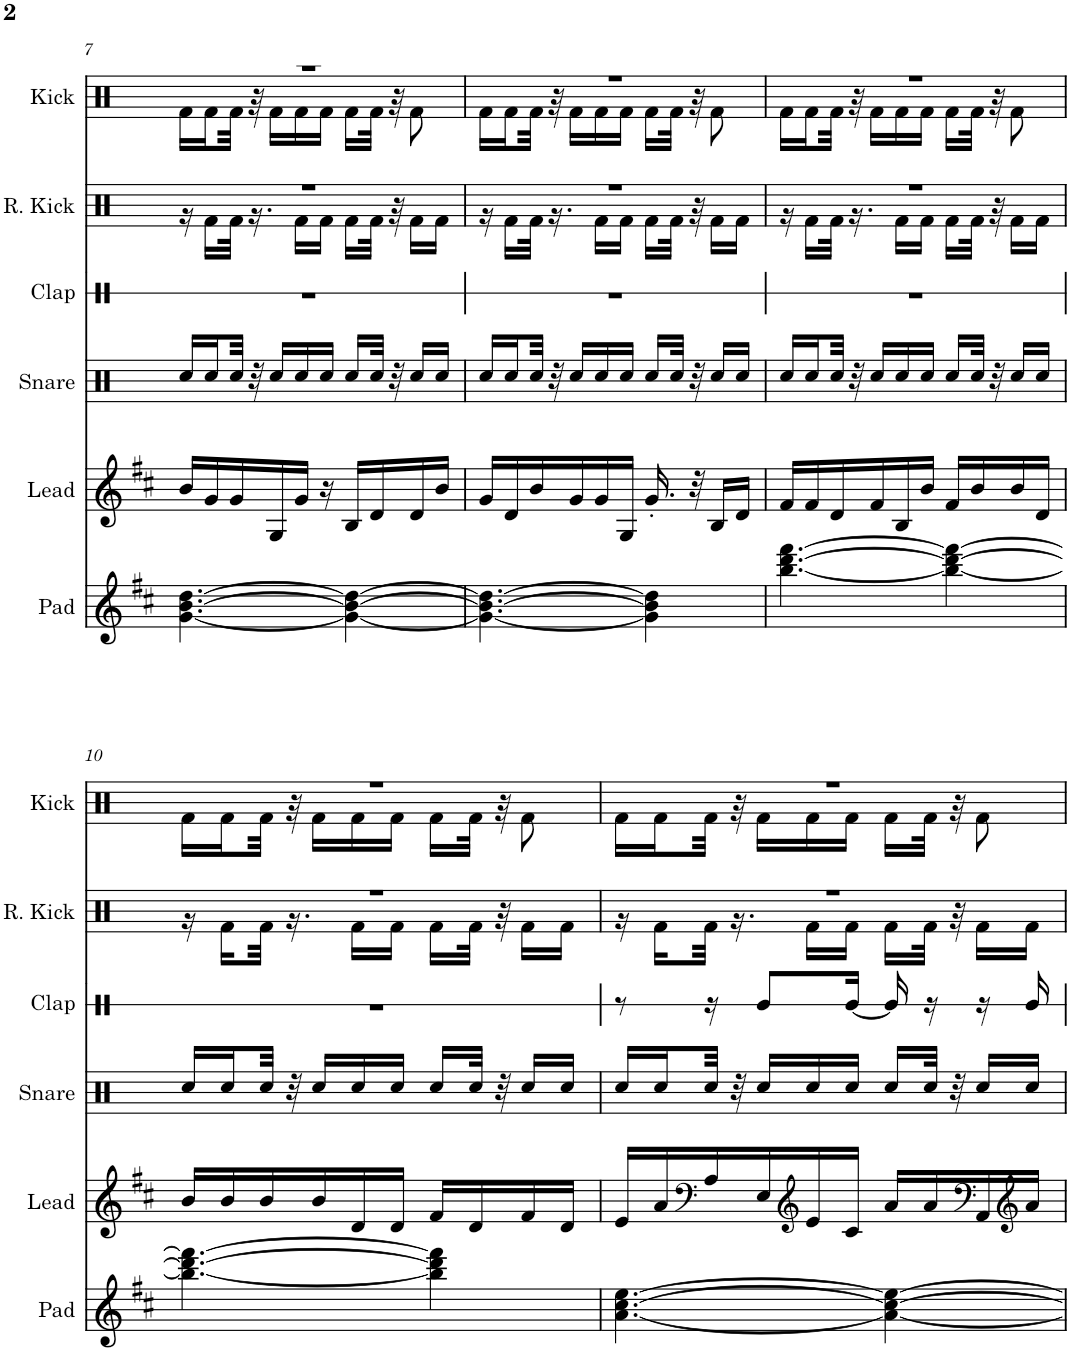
**kern	**kern	**kern	**kern	**kern	**kern
*part6	*part5	*part4	*part3	*part2	*part1
*staff6	*staff5	*staff4	*staff3	*staff2	*staff1
*I"Pad	*I"Lead	*I"Snare	*I"Clap	*I"Reverb Kick	*I"Kick
*I'Pad	*I'Lead	*I'Snare	*I'Clap	*I'R. Kick	*I'Kick
!!LO:PB:g=z
*clefG2	*clefG2	*clefX	*clefX	*clefX	*clefX
*k[f#c#]	*k[f#c#]	*k[f#c#]	*k[f#c#]	*k[f#c#]	*k[f#c#]
*M5/8	*M5/8	*M5/8	*M5/8	*M5/8	*M5/8
=7	=7	=7	=7	=7	=7
*	*	*	*	*^	*^
[4.g\ [4.b\ [4.dd\	16b/LL	16Rcc/LL	8%5r	8%5r	16r	8%5r	16Rf\LL
.	16g/	16Rcc/	.	.	16Rf\LL	.	16Rf\
.	16g/	32Rcc/JJk	.	.	32Rf\JJk	.	32Rf\JJk
.	.	32r	.	.	16.r	.	32r
.	16G/	16Rcc/LL	.	.	.	.	16Rf\LL
.	16g/JJ	16Rcc/	.	.	16Rf\LL	.	16Rf\
.	16r	16Rcc/JJ	.	.	16Rf\JJ	.	16Rf\JJ
4g\_ 4b\_ 4dd\_	16B/LL	16Rcc/LL	.	.	16Rf\LL	.	16Rf\LL
.	16d/	32Rcc/JJk	.	.	32Rf\JJk	.	32Rf\JJk
.	.	32r	.	.	32r	.	32r
.	16d/	16Rcc/LL	.	.	16Rf\LL	.	8Rf\
.	16b/JJ	16Rcc/JJ	.	.	16Rf\JJ	.	.
=8	=8	=8	=8	=8	=8	=8	=8
4.g\_ 4.b\_ 4.dd\_	16g/LL	16Rcc/LL	8%5r	8%5r	16r	8%5r	16Rf\LL
.	16d/	16Rcc/	.	.	16Rf\LL	.	16Rf\
.	16b/	32Rcc/JJk	.	.	32Rf\JJk	.	32Rf\JJk
.	.	32r	.	.	16.r	.	32r
.	16g/	16Rcc/LL	.	.	.	.	16Rf\LL
.	16g/	16Rcc/	.	.	16Rf\LL	.	16Rf\
.	16G/JJ	16Rcc/JJ	.	.	16Rf\JJ	.	16Rf\JJ
4g\] 4b\] 4dd\]	16.g'/	16Rcc/LL	.	.	16Rf\LL	.	16Rf\LL
.	.	32Rcc/JJk	.	.	32Rf\JJk	.	32Rf\JJk
.	32r	32r	.	.	32r	.	32r
.	16B/LL	16Rcc/LL	.	.	16Rf\LL	.	8Rf\
.	16d/JJ	16Rcc/JJ	.	.	16Rf\JJ	.	.
=9	=9	=9	=9	=9	=9	=9	=9
[4.bb\ [4.ddd\ [4.fff#\	16f#/LL	16Rcc/LL	8%5r	8%5r	16r	8%5r	16Rf\LL
.	16f#/	16Rcc/	.	.	16Rf\LL	.	16Rf\
.	16d/	32Rcc/JJk	.	.	32Rf\JJk	.	32Rf\JJk
.	.	32r	.	.	16.r	.	32r
.	16f#/	16Rcc/LL	.	.	.	.	16Rf\LL
.	16B/	16Rcc/	.	.	16Rf\LL	.	16Rf\
.	16b/JJ	16Rcc/JJ	.	.	16Rf\JJ	.	16Rf\JJ
4bb\_ 4ddd\_ 4fff#\_	16f#/LL	16Rcc/LL	.	.	16Rf\LL	.	16Rf\LL
.	16b/	32Rcc/JJk	.	.	32Rf\JJk	.	32Rf\JJk
.	.	32r	.	.	32r	.	32r
.	16b/	16Rcc/LL	.	.	16Rf\LL	.	8Rf\
.	16d/JJ	16Rcc/JJ	.	.	16Rf\JJ	.	.
!!LO:LB:g=z	!!
=10	=10	=10	=10	=10	=10	=10	=10
4.bb\_ 4.ddd\_ 4.fff#\_	16b/LL	16Rcc/LL	8%5r	8%5r	16r	8%5r	16Rf\LL
.	16b/	16Rcc/	.	.	16Rf\LL	.	16Rf\
.	16b/	32Rcc/JJk	.	.	32Rf\JJk	.	32Rf\JJk
.	.	32r	.	.	16.r	.	32r
.	16b/	16Rcc/LL	.	.	.	.	16Rf\LL
.	16d/	16Rcc/	.	.	16Rf\LL	.	16Rf\
.	16d/JJ	16Rcc/JJ	.	.	16Rf\JJ	.	16Rf\JJ
4bb\] 4ddd\] 4fff#\]	16f#/LL	16Rcc/LL	.	.	16Rf\LL	.	16Rf\LL
.	16d/	32Rcc/JJk	.	.	32Rf\JJk	.	32Rf\JJk
.	.	32r	.	.	32r	.	32r
.	16f#/	16Rcc/LL	.	.	16Rf\LL	.	8Rf\
.	16d/JJ	16Rcc/JJ	.	.	16Rf\JJ	.	.
=11	=11	=11	=11	=11	=11	=11	=11
[4.a\ [4.cc#\ [4.ee\	16e/LL	16Rcc/LL	8r	8%5r	16r	8%5r	16Rf\LL
.	16a/	16Rcc/	.	.	16Rf\LL	.	16Rf\
*	*clefF4	*	*	*	*	*	*
.	16A/	32Rcc/JJk	16r	.	32Rf\JJk	.	32Rf\JJk
.	.	32r	.	.	16.r	.	32r
.	16E/	16Rcc/LL	8Re/L	.	.	.	16Rf\LL
*	*clefG2	*	*	*	*	*	*
.	16e/	16Rcc/	.	.	16Rf\LL	.	16Rf\
.	16c#/JJ	16Rcc/JJ	[16Re/Jk	.	16Rf\JJ	.	16Rf\JJ
4a\_ 4cc#\_ 4ee\_	16a/LL	16Rcc/LL	16Re/]	.	16Rf\LL	.	16Rf\LL
.	16a/	32Rcc/JJk	16r	.	32Rf\JJk	.	32Rf\JJk
.	.	32r	.	.	32r	.	32r
*	*clefF4	*	*	*	*	*	*
.	16AA/	16Rcc/LL	16r	.	16Rf\LL	.	8Rf\
*	*clefG2	*	*	*	*	*	*
.	16a/JJ	16Rcc/JJ	16Re/	.	16Rf\JJ	.	.
*	*	*	*	*v	*v	*	*
*	*	*	*	*	*v	*v
=	=	=	=	=	=
*-	*-	*-	*-	*-	*-
